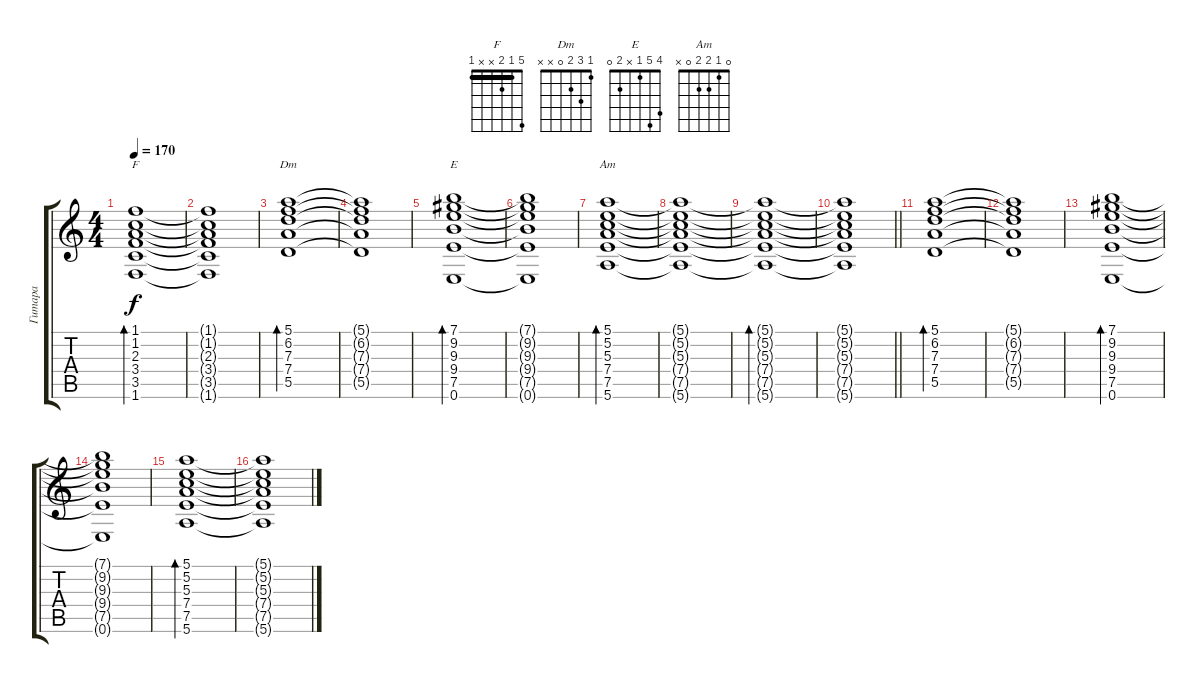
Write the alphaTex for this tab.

\track ("Гитара" "Гитара") {instrument acousticguitarsteel}
\staff {score tabs}
\tuning (E4 B3 G3 D3 A2 E2) {hide}
\chord ("F" 5 1 2 x x 1) {barre 1}
\chord ("Dm" 1 3 2 0 x x)
\chord ("E" 4 5 1 x 2 0)
\chord ("Am" 0 1 2 2 0 x)
\ts (4 4)
\tempo 170
\clef g2
\ks c
(1.1 1.2 2.3 3.4 3.5 1.6).1{bd 60 ch "F" dy f} |
(1.1{t} 1.2{t} 2.3{t} 3.4{t} 3.5{t} 1.6{t}).1 |
(5.1 6.2 7.3 7.4 5.5).1{bd 60 ch "Dm"} |
(5.1{t} 6.2{t} 7.3{t} 7.4{t} 5.5{t}).1 |
(7.1 9.2 9.3 9.4 7.5 0.6).1{bd 60 ch "E"} |
(7.1{t} 9.2{t} 9.3{t} 9.4{t} 7.5{t} 0.6{t}).1 |
(5.1 5.2 5.3 7.4 7.5 5.6).1{bd 60 ch "Am"} |
(5.1{t} 5.2{t} 5.3{t} 7.4{t} 7.5{t} 5.6{t}).1 |
(5.1{t} 5.2{t} 5.3{t} 7.4{t} 7.5{t} 5.6{t}).1{bd 60} |
\barLineRight lightlight
(5.1{t} 5.2{t} 5.3{t} 7.4{t} 7.5{t} 5.6{t}).1 |
(5.1 6.2 7.3 7.4 5.5).1{bd 60} |
(5.1{t} 6.2{t} 7.3{t} 7.4{t} 5.5{t}).1 |
(7.1 9.2 9.3 9.4 7.5 0.6).1{bd 60} |
(7.1{t} 9.2{t} 9.3{t} 9.4{t} 7.5{t} 0.6{t}).1 |
(5.1 5.2 5.3 7.4 7.5 5.6).1{bd 60} |
(5.1{t} 5.2{t} 5.3{t} 7.4{t} 7.5{t} 5.6{t}).1
